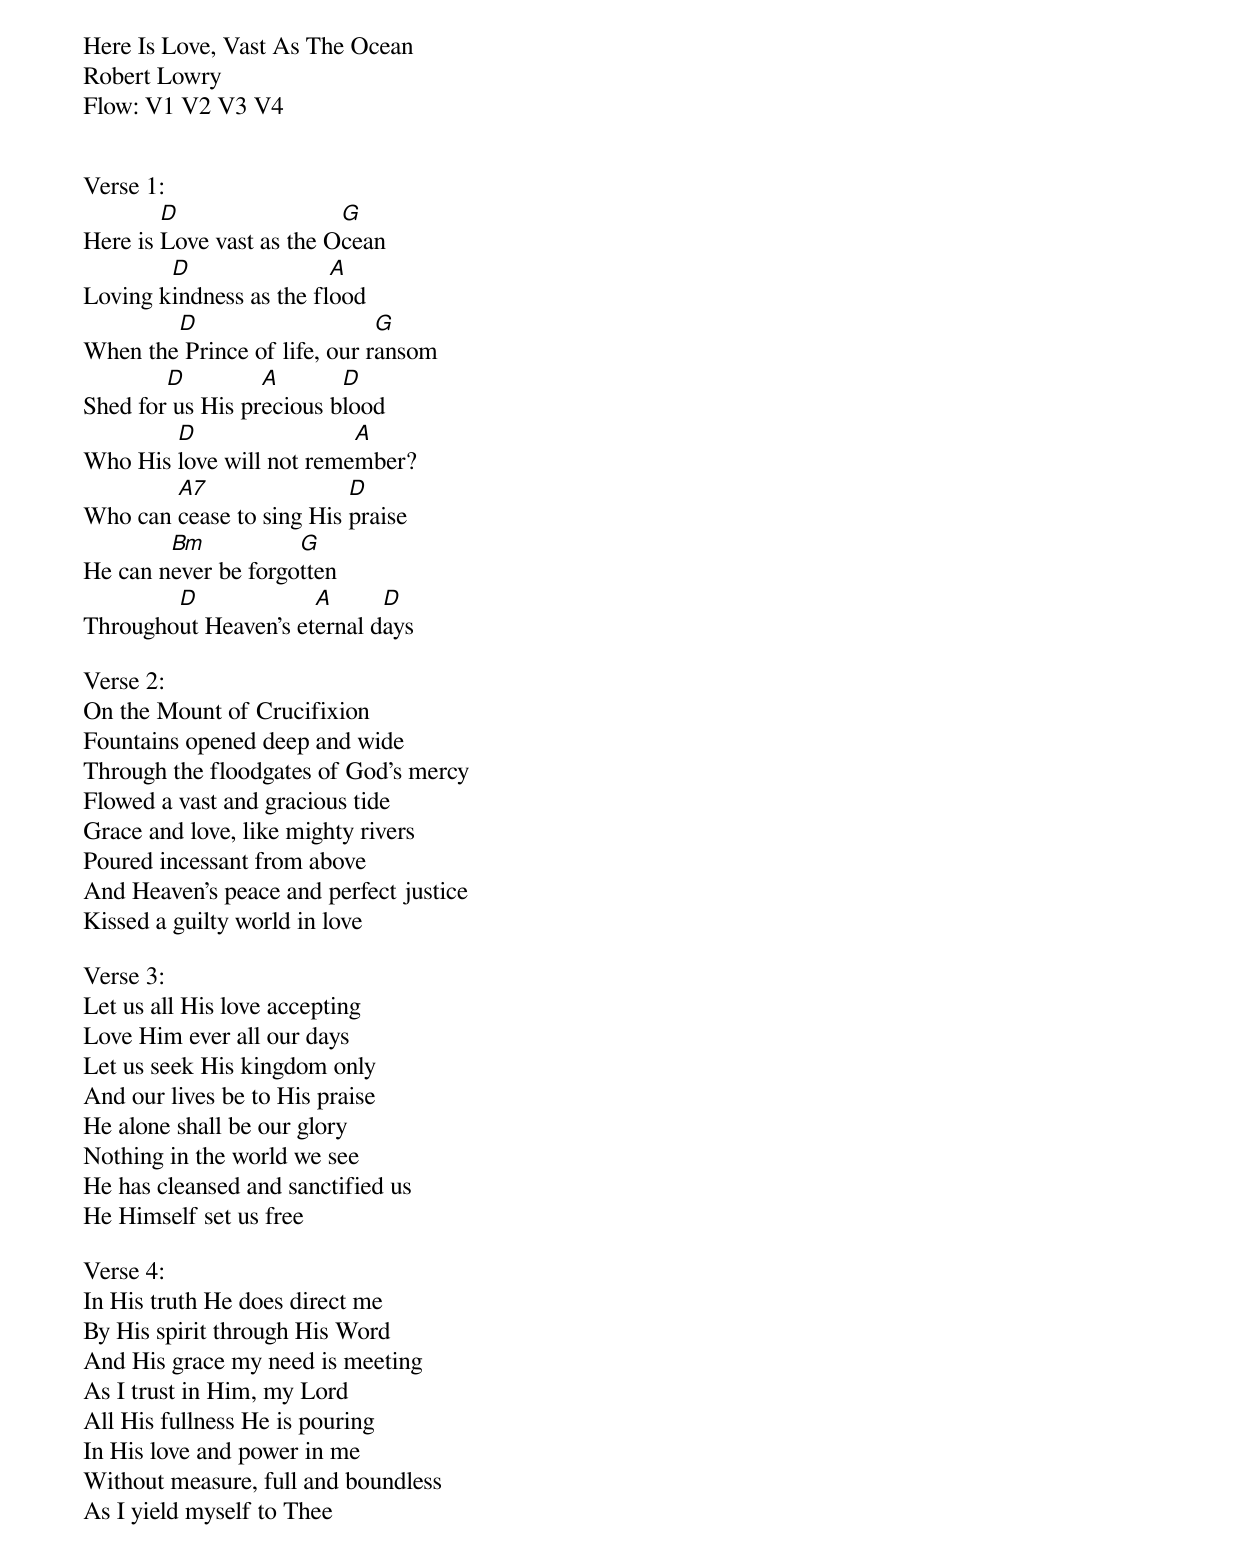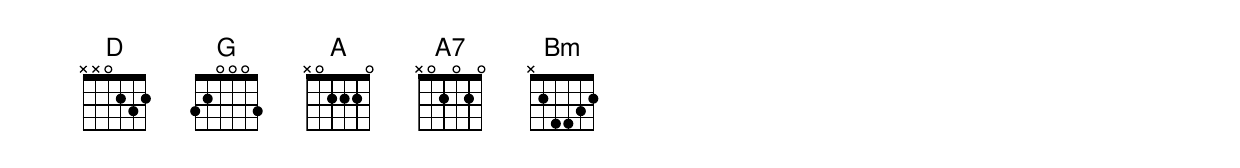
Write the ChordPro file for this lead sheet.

Here Is Love, Vast As The Ocean
Robert Lowry
Flow: V1 V2 V3 V4


Verse 1:
Here is [D]Love vast as the O[G]cean
Loving k[D]indness as the fl[A]ood
When the[D] Prince of life, our r[G]ansom
Shed for[D] us His pr[A]ecious b[D]lood
Who His [D]love will not reme[A]mber?
Who can [A7]cease to sing His [D]praise
He can n[Bm]ever be forgo[G]tten
Througho[D]ut Heaven's et[A]ernal d[D]ays

Verse 2:
On the Mount of Crucifixion
Fountains opened deep and wide
Through the floodgates of God's mercy
Flowed a vast and gracious tide
Grace and love, like mighty rivers
Poured incessant from above
And Heaven's peace and perfect justice
Kissed a guilty world in love

Verse 3:
Let us all His love accepting
Love Him ever all our days
Let us seek His kingdom only
And our lives be to His praise
He alone shall be our glory
Nothing in the world we see
He has cleansed and sanctified us
He Himself set us free

Verse 4:
In His truth He does direct me
By His spirit through His Word
And His grace my need is meeting
As I trust in Him, my Lord
All His fullness He is pouring
In His love and power in me
Without measure, full and boundless
As I yield myself to Thee
